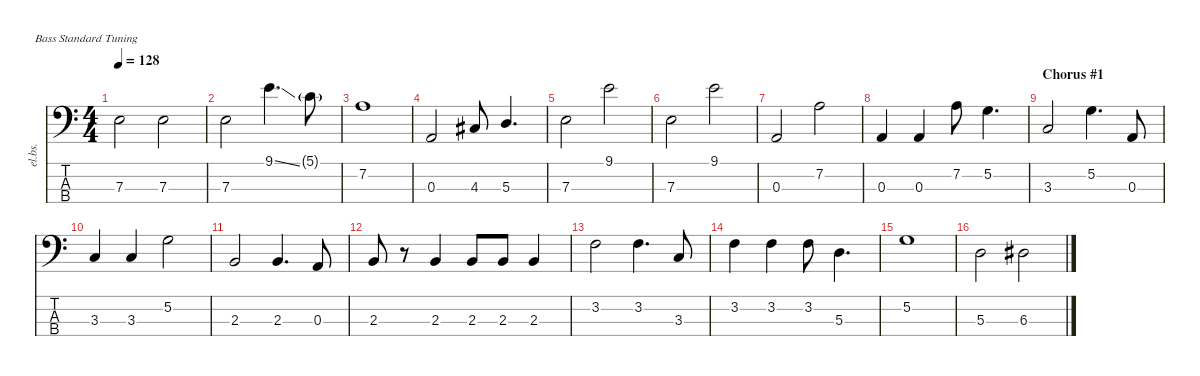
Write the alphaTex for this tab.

\defaultSystemsLayout 4
\hideDynamics
\bracketExtendMode nobrackets
\otherSystemsTrackNameOrientation horizontal
\track ("Bass" "el.bs.") {instrument electricbasspick}
\staff {score tabs}
\tuning (G2 D2 A1 E1)
\ts (4 4)
\tempo 128
\clef f4
\ks c
7.3.2{dy f beam Down} 7.3.2{beam Down} |
7.3.2{beam Down} 9.1{ss}.4{d beam Down} 5.1{g}.8{beam Down} |
7.2.1{beam Down} |
0.3.2{beam Up} 4.3{acc #}.8{beam Up} 5.3.4{d beam Up} |
7.3.2{beam Down} 9.1.2{beam Down} |
7.3.2{beam Down} 9.1.2{beam Down} |
0.3.2{beam Up} 7.2.2{beam Down} |
0.3.4{beam Up} 0.3.4{beam Up} 7.2.8{beam Down} 5.2.4{d beam Down} |
\section ("" "Chorus #1")
3.3.2{beam Up} 5.2.4{d beam Down} 0.3.8{beam Up} |
3.3.4{beam Up} 3.3.4{beam Up} 5.2.2{beam Down} |
2.3.2{beam Up} 2.3.4{d beam Up} 0.3.8{beam Up} |
2.3.8{beam Up} r.8{beam Up} 2.3.4{beam Up} 2.3.8{beam Up} 2.3.8{beam Up} 2.3.4{beam Up} |
3.2.2{beam Down} 3.2.4{d beam Down} 3.3.8{beam Up} |
3.2.4{beam Down} 3.2.4{beam Down} 3.2.8{beam Down} 5.3.4{d beam Down} |
5.2.1{beam Down} |
5.3.2{beam Down} 6.3{acc #}.2{beam Down}
